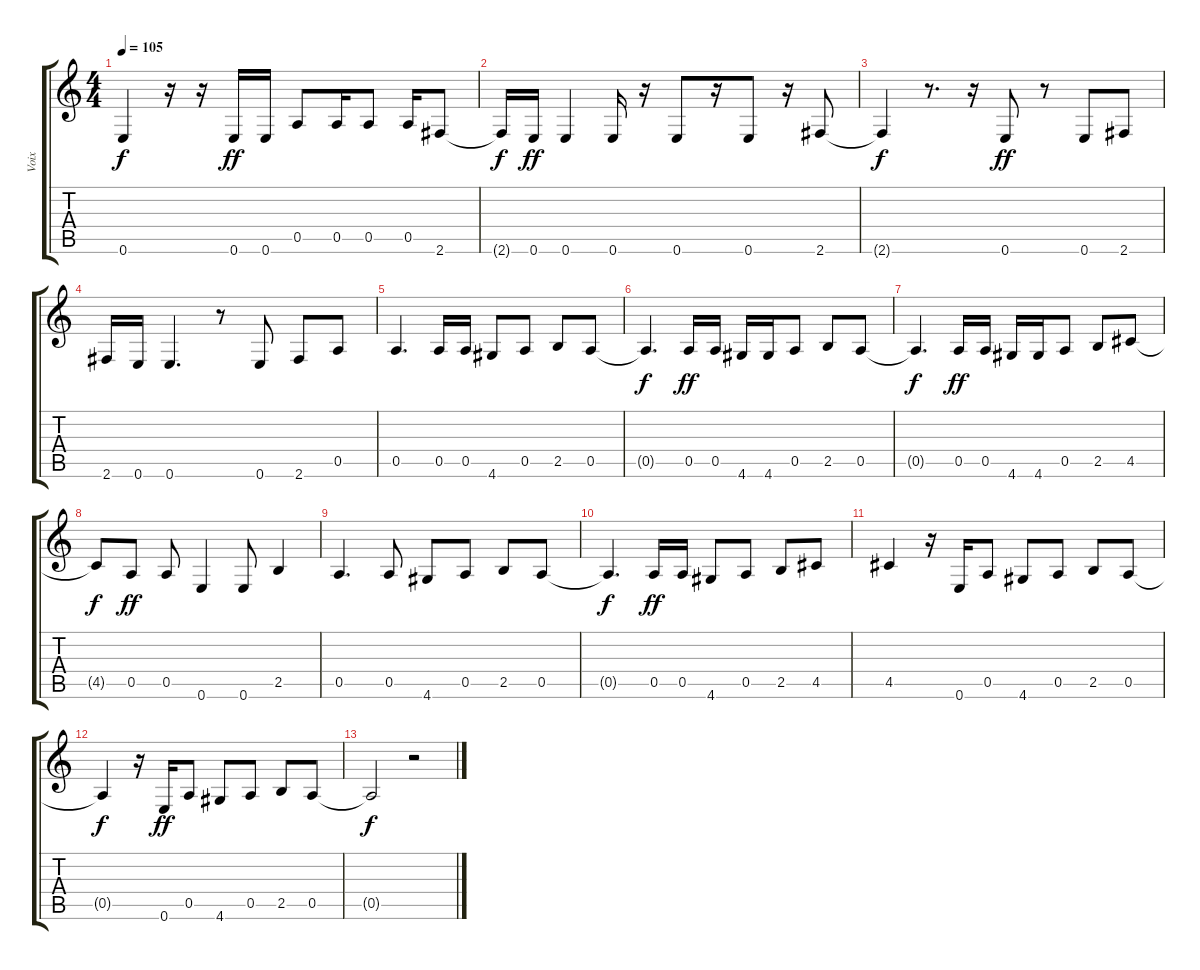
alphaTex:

\track ("Voix" "Voix") {instrument lead6voice}
\staff {score tabs}
\tuning (E5 B4 G4 D4 A3 E3) {hide}
\ts (4 4)
\tempo 105
\clef g2
\ks c
0.6{t}.4{dy f} r.16 r.16 0.6.16{dy ff} 0.6.16 0.5.8 0.5.16 0.5.8 0.5.16 2.6.8 |
2.6{t}.16{dy f} 0.6.16{dy ff} 0.6.4 0.6.16 r.16 0.6.8 r.16 0.6.8 r.16 2.6.8 |
2.6{t}.4{dy f} r.8{d} r.16 0.6.8{dy ff} r.8 0.6.8 2.6.8 |
2.6.16 0.6.16 0.6.4{d} r.8 0.6.8 2.6.8 0.5.8 |
0.5.4{d} 0.5.16 0.5.16 4.6.8 0.5.8 2.5.8 0.5.8 |
0.5{t}.4{d dy f} 0.5.16{dy ff} 0.5.16 4.6.16 4.6.16 0.5.8 2.5.8 0.5.8 |
0.5{t}.4{d dy f} 0.5.16{dy ff} 0.5.16 4.6.16 4.6.16 0.5.8 2.5.8 4.5.8 |
4.5{t}.8{dy f} 0.5.8{dy ff} 0.5.8 0.6.4 0.6.8 2.5.4 |
0.5.4{d} 0.5.8 4.6.8 0.5.8 2.5.8 0.5.8 |
0.5{t}.4{d dy f} 0.5.16{dy ff} 0.5.16 4.6.8 0.5.8 2.5.8 4.5.8 |
4.5.4 r.16 0.6.16 0.5.8 4.6.8 0.5.8 2.5.8 0.5.8 |
0.5{t}.4{dy f} r.16 0.6.16{dy ff} 0.5.8 4.6.8 0.5.8 2.5.8 0.5.8 |
0.5{t}.2{dy f} r.2
